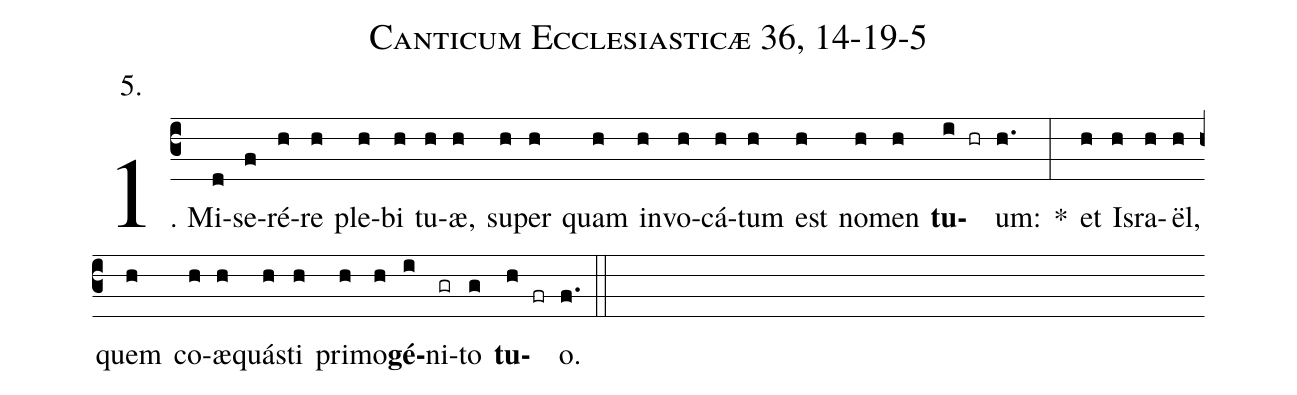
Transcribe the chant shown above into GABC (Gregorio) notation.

name: Canticum Ecclesiasticæ 36, 14-19-5;
annotation: 5.;
%%
(c3)1. Mi(d)se(f)ré(h)re(h) ple(h)bi(h) tu(h)æ,(h) su(h)per(h) quam(h) in(h)vo(h)cá(h)tum(h) est(h) no(h)men(h) <b>tu</b>(i hr)um:(h.) *(:) et(h) Is(h)ra(h)ël,(h) quem(h) co(h)æ(h)quás(h)ti(h) pri(h)mo(h)<b>gé</b>(i)ni(gr)to(g) <b>tu</b>(h fr)o.(f.) (::)
